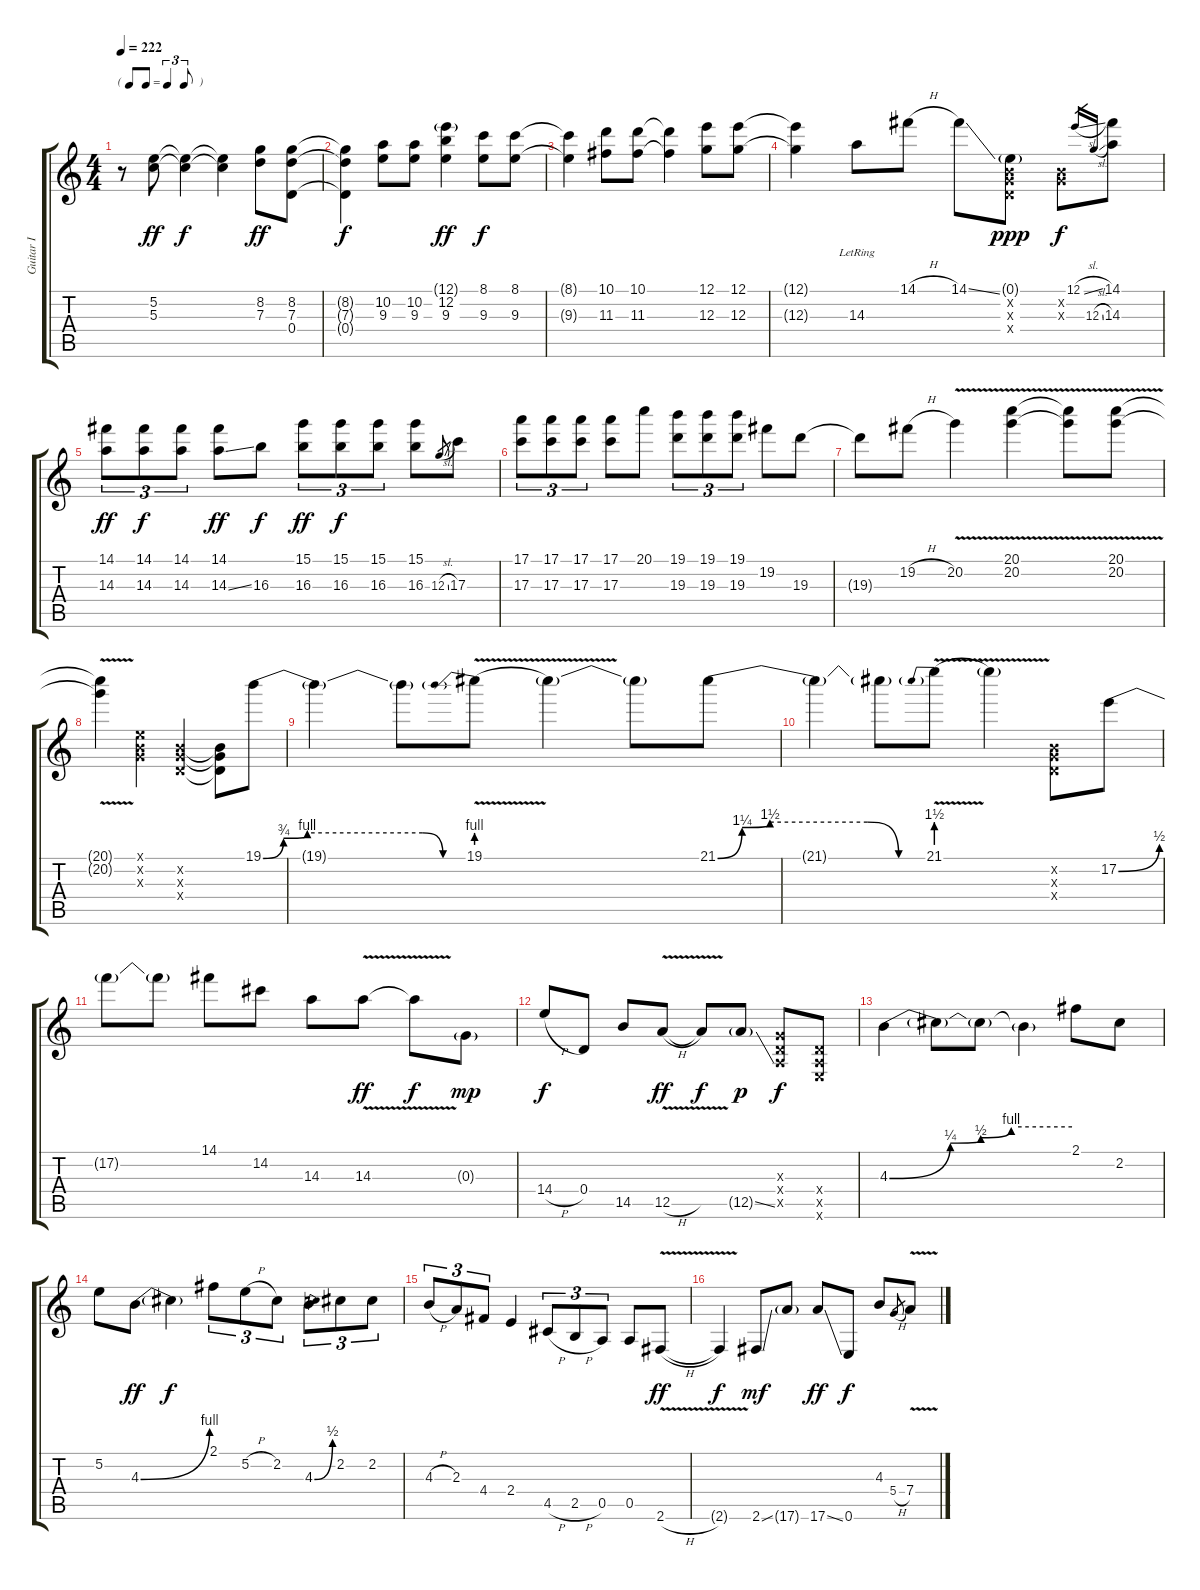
\track ("Guitar I" "Guitar I") {instrument overdrivenguitar}
\staff {score tabs}
\tuning (E4 B3 G3 D3 A2 E2) {hide}
\ts (4 4)
\tf triplet8th
\tempo 222
\clef g2
\ks c
r.8{dy mf} (5.2 5.3).8{dy ff} (5.2{t} 5.3{t}).4{dy f} (5.2{t} 5.3{t}).4 (8.2 7.3).8{dy ff} (8.2 7.3 0.4).8 |
(8.2{t} 7.3{t} 0.4{t}).4{dy f} (10.2 9.3).8 (10.2 9.3).8 (12.1{g} 12.2 9.3).4{dy ff} (8.1 9.3).8{dy f} (8.1 9.3).8 |
(8.1{t} 9.3{t}).4 (10.1 11.3).8 (10.1 11.3).8 (10.1{t} 11.3{t}).4 (12.1 12.3).8 (12.1 12.3).8 |
(12.1{t} 12.3{t}).4 14.3{lr}.8 14.1{h}.8 14.1{ss}.8 (0.1{g} 0.2{x} 0.3{x} 0.4{x}).8{dy ppp} (0.2{x} 0.3{x}).8{dy f} 12.1{sl}.16{gr} 12.3{sl}.16{gr} (14.1 14.3).8 |
(14.1 14.3).8{tu (3 2) dy ff} (14.1 14.3).8{tu (3 2) dy f} (14.1 14.3).8{tu (3 2)} (14.1 14.3{ss}).8{dy ff} 16.3.8{dy f} (15.1 16.3).8{tu (3 2) dy ff} (15.1 16.3).8{tu (3 2) dy f} (15.1 16.3).8{tu (3 2)} (15.1 16.3).8 12.3{sl}.8{gr} 17.3.8 |
(17.1 17.3).8{tu (3 2)} (17.1 17.3).8{tu (3 2)} (17.1 17.3).8{tu (3 2)} (17.1 17.3).8 20.1.8 (19.1 19.3).8{tu (3 2)} (19.1 19.3).8{tu (3 2)} (19.1 19.3).8{tu (3 2)} 19.2.8 19.3.8 |
19.3{t}.8 19.2{h}.8 20.2{v}.4 (20.1{v} 20.2{v}).4 (20.1{t} 20.2{t}).8 (20.1{v} 20.2{v}).8 |
(20.1{t} 20.2{t}).4 (0.1{x} 0.2{x} 0.3{x}).4 (0.2{x} 0.3{x} 0.4{x}).4 (0.2{t} 0.3{t} 0.4{t}).8 19.1{be (custom 0 0 6 3 13 4 47 4 53 0 60 0)}.8 |
19.1{t}.4 19.1{t}.8 19.1{be (prebend 0 4 60 4) v}.8 19.1{t}.4 19.1{t}.8 21.1{be (custom 0 0 7 5 15 6 43 6 52 0 60 0)}.8 |
21.1{t}.4 21.1{t}.8 21.1{be (prebend 0 6 60 6) v}.8 21.1{t}.4 (0.2{x} 0.3{x} 0.4{x}).8 17.2{be (bend 0 0 60 2)}.8 |
17.2{t}.8 17.2{t}.8 14.1.8 14.2.8 14.3.8 14.3{v}.8{dy ff} 14.3{t}.8{dy f} 0.3{g}.8{dy mp} |
14.4{h}.8{dy f} 0.4.8 14.5.8 12.5{v h}.8{dy ff} 12.5{t}.8{dy f} 12.5{ss g}.8{dy p} (0.3{x} 0.4{x} 0.5{x}).8{dy f} (0.4{x} 0.5{x} 0.6{x}).8 |
4.3{be (custom 0 0 20 1 30 2 40 4 60 4)}.4 4.3{t}.8 4.3{t}.8 4.3{t}.4 2.1.8 2.2.8 |
5.2.8 4.3{be (bend 0 0 60 4)}.8{dy ff} 4.3{t}.4{dy f} 2.1.8{tu (3 2)} 5.2{h}.8{tu (3 2)} 2.2.8{tu (3 2)} 4.3{be (bend 0 0 60 2)}.8{tu (3 2)} 2.2.8{tu (3 2)} 2.2.8{tu (3 2)} |
4.3{h}.8{tu (3 2)} 2.3.8{tu (3 2)} 4.4.8{tu (3 2)} 2.4.4 4.5{h}.8{tu (3 2)} 2.5{h}.8{tu (3 2)} 0.5.8{tu (3 2)} 0.5.8 2.6{v h}.8{dy ff} |
2.6{t}.4{dy f} 2.6{ss}.8{dy mf} 17.6{g}.8 17.6{ss}.8{dy ff} 0.6.8{dy f} 4.3.8 5.4{h}.8{gr} 7.4{v}.8
